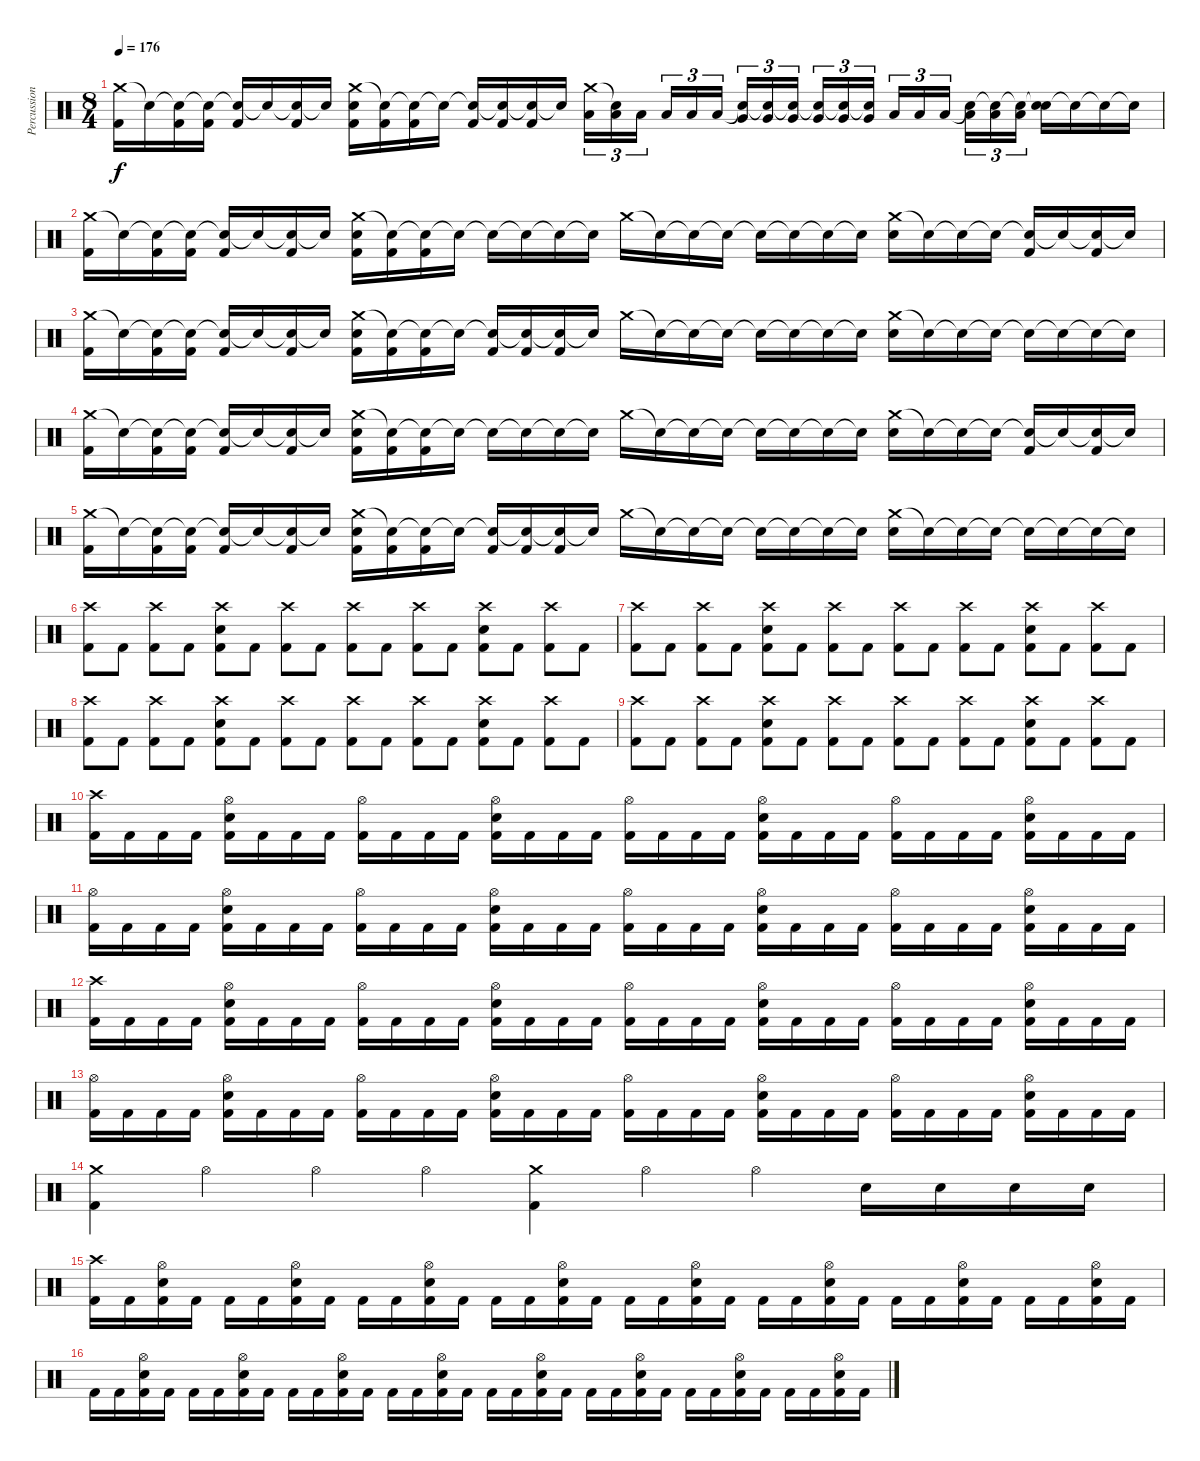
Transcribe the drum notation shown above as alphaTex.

\track ("Percussions" "Percussion") {instrument percussion}
\staff {score}
\articulation defaults
\ts (8 4)
\tempo 176
\clef neutral
\ks c
("Crash medium (hit)" "Kick (hit) 2").16{dy f} "Snare (hit)"{t}.16 ("Snare (hit)"{t} "Kick (hit) 2").16 ("Snare (hit)"{t} "Kick (hit) 2").16 ("Snare (hit)"{t} "Kick (hit) 2").16 "Snare (hit)"{t}.16 ("Snare (hit)"{t} "Kick (hit) 2").16 "Snare (hit)"{t}.16 ("Crash medium (hit)" "Electric Snare (hit)" "Kick (hit) 2").16 ("Snare (hit)"{t} "Kick (hit) 2").16 ("Snare (hit)"{t} "Kick (hit) 2").16 "Snare (hit)"{t}.16 ("Snare (hit)"{t} "Kick (hit) 2").16 ("Snare (hit)"{t} "Kick (hit) 2").16 ("Snare (hit)"{t} "Kick (hit) 2").16 "Snare (hit)"{t}.16 ("Crash medium (hit)" "Low Tom (hit)").16{tu (3 2)} ("Snare (hit)"{t} "Low Tom (hit)").16{tu (3 2)} "Low Tom (hit)".16{tu (3 2)} "Low Tom (hit)".16{tu (3 2)} "Low Tom (hit)".16{tu (3 2)} "Low Tom (hit)".16{tu (3 2)} ("Snare (hit)"{t} "Very Low Tom (hit)").16{tu (3 2)} ("Snare (hit)"{t} "Very Low Tom (hit)").16{tu (3 2)} ("Snare (hit)"{t} "Very Low Tom (hit)").16{tu (3 2)} ("Snare (hit)"{t} "Very Low Tom (hit)").16{tu (3 2)} ("Snare (hit)"{t} "Very Low Tom (hit)").16{tu (3 2)} ("Snare (hit)"{t} "Very Low Tom (hit)").16{tu (3 2)} "Low Floor Tom (hit)".16{tu (3 2)} "Low Floor Tom (hit)".16{tu (3 2)} "Low Floor Tom (hit)".16{tu (3 2)} ("Snare (hit)"{t} "Low Floor Tom (hit)").16{tu (3 2)} ("Snare (hit)"{t} "Low Floor Tom (hit)").16{tu (3 2)} ("Snare (hit)"{t} "Low Floor Tom (hit)").16{tu (3 2)} ("Snare (hit)"{t} "Electric Snare (hit)").16 "Snare (hit)"{t}.16 "Snare (hit)"{t}.16 "Snare (hit)"{t}.16 |
("Crash medium (hit)" "Kick (hit) 2").16 "Snare (hit)"{t}.16 ("Snare (hit)"{t} "Kick (hit) 2").16 ("Snare (hit)"{t} "Kick (hit) 2").16 ("Snare (hit)"{t} "Kick (hit) 2").16 "Snare (hit)"{t}.16 ("Snare (hit)"{t} "Kick (hit) 2").16 "Snare (hit)"{t}.16 ("Crash medium (hit)" "Electric Snare (hit)" "Kick (hit) 2").16 ("Snare (hit)"{t} "Kick (hit) 2").16 ("Snare (hit)"{t} "Kick (hit) 2").16 "Snare (hit)"{t}.16 "Snare (hit)"{t}.16 "Snare (hit)"{t}.16 "Snare (hit)"{t}.16 "Snare (hit)"{t}.16 "Crash medium (hit)".16 "Snare (hit)"{t}.16 "Snare (hit)"{t}.16 "Snare (hit)"{t}.16 "Snare (hit)"{t}.16 "Snare (hit)"{t}.16 "Snare (hit)"{t}.16 "Snare (hit)"{t}.16 ("Crash medium (hit)" "Electric Snare (hit)").16 "Snare (hit)"{t}.16 "Snare (hit)"{t}.16 "Snare (hit)"{t}.16 ("Snare (hit)"{t} "Kick (hit) 2").16 "Snare (hit)"{t}.16 ("Snare (hit)"{t} "Kick (hit) 2").16 "Snare (hit)"{t}.16 |
("Crash medium (hit)" "Kick (hit) 2").16 "Snare (hit)"{t}.16 ("Snare (hit)"{t} "Kick (hit) 2").16 ("Snare (hit)"{t} "Kick (hit) 2").16 ("Snare (hit)"{t} "Kick (hit) 2").16 "Snare (hit)"{t}.16 ("Snare (hit)"{t} "Kick (hit) 2").16 "Snare (hit)"{t}.16 ("Crash medium (hit)" "Electric Snare (hit)" "Kick (hit) 2").16 ("Snare (hit)"{t} "Kick (hit) 2").16 ("Snare (hit)"{t} "Kick (hit) 2").16 "Snare (hit)"{t}.16 ("Snare (hit)"{t} "Kick (hit) 2").16 ("Snare (hit)"{t} "Kick (hit) 2").16 ("Snare (hit)"{t} "Kick (hit) 2").16 "Snare (hit)"{t}.16 "Crash medium (hit)".16 "Snare (hit)"{t}.16 "Snare (hit)"{t}.16 "Snare (hit)"{t}.16 "Snare (hit)"{t}.16 "Snare (hit)"{t}.16 "Snare (hit)"{t}.16 "Snare (hit)"{t}.16 ("Crash medium (hit)" "Electric Snare (hit)").16 "Snare (hit)"{t}.16 "Snare (hit)"{t}.16 "Snare (hit)"{t}.16 "Snare (hit)"{t}.16 "Snare (hit)"{t}.16 "Snare (hit)"{t}.16 "Snare (hit)"{t}.16 |
("Crash medium (hit)" "Kick (hit) 2").16 "Snare (hit)"{t}.16 ("Snare (hit)"{t} "Kick (hit) 2").16 ("Snare (hit)"{t} "Kick (hit) 2").16 ("Snare (hit)"{t} "Kick (hit) 2").16 "Snare (hit)"{t}.16 ("Snare (hit)"{t} "Kick (hit) 2").16 "Snare (hit)"{t}.16 ("Crash medium (hit)" "Electric Snare (hit)" "Kick (hit) 2").16 ("Snare (hit)"{t} "Kick (hit) 2").16 ("Snare (hit)"{t} "Kick (hit) 2").16 "Snare (hit)"{t}.16 "Snare (hit)"{t}.16 "Snare (hit)"{t}.16 "Snare (hit)"{t}.16 "Snare (hit)"{t}.16 "Crash medium (hit)".16 "Snare (hit)"{t}.16 "Snare (hit)"{t}.16 "Snare (hit)"{t}.16 "Snare (hit)"{t}.16 "Snare (hit)"{t}.16 "Snare (hit)"{t}.16 "Snare (hit)"{t}.16 ("Crash medium (hit)" "Electric Snare (hit)").16 "Snare (hit)"{t}.16 "Snare (hit)"{t}.16 "Snare (hit)"{t}.16 ("Snare (hit)"{t} "Kick (hit) 2").16 "Snare (hit)"{t}.16 ("Snare (hit)"{t} "Kick (hit) 2").16 "Snare (hit)"{t}.16 |
("Crash medium (hit)" "Kick (hit) 2").16 "Snare (hit)"{t}.16 ("Snare (hit)"{t} "Kick (hit) 2").16 ("Snare (hit)"{t} "Kick (hit) 2").16 ("Snare (hit)"{t} "Kick (hit) 2").16 "Snare (hit)"{t}.16 ("Snare (hit)"{t} "Kick (hit) 2").16 "Snare (hit)"{t}.16 ("Crash medium (hit)" "Electric Snare (hit)" "Kick (hit) 2").16 ("Snare (hit)"{t} "Kick (hit) 2").16 ("Snare (hit)"{t} "Kick (hit) 2").16 "Snare (hit)"{t}.16 ("Snare (hit)"{t} "Kick (hit) 2").16 ("Snare (hit)"{t} "Kick (hit) 2").16 ("Snare (hit)"{t} "Kick (hit) 2").16 "Snare (hit)"{t}.16 "Crash medium (hit)".16 "Snare (hit)"{t}.16 "Snare (hit)"{t}.16 "Snare (hit)"{t}.16 "Snare (hit)"{t}.16 "Snare (hit)"{t}.16 "Snare (hit)"{t}.16 "Snare (hit)"{t}.16 ("Crash medium (hit)" "Electric Snare (hit)").16 "Snare (hit)"{t}.16 "Snare (hit)"{t}.16 "Snare (hit)"{t}.16 "Snare (hit)"{t}.16 "Snare (hit)"{t}.16 "Snare (hit)"{t}.16 "Snare (hit)"{t}.16 |
("Crash high (hit)" "Kick (hit) 2").8 "Kick (hit) 2".8 ("Crash high (hit)" "Kick (hit) 2").8 "Kick (hit) 2".8 ("Crash high (hit)" "Electric Snare (hit)" "Kick (hit) 2").8 "Kick (hit) 2".8 ("Crash high (hit)" "Kick (hit) 2").8 "Kick (hit) 2".8 ("Crash high (hit)" "Kick (hit) 2").8 "Kick (hit) 2".8 ("Crash high (hit)" "Kick (hit) 2").8 "Kick (hit) 2".8 ("Crash high (hit)" "Electric Snare (hit)" "Kick (hit) 2").8 "Kick (hit) 2".8 ("Crash high (hit)" "Kick (hit) 2").8 "Kick (hit) 2".8 |
("Crash high (hit)" "Kick (hit) 2").8 "Kick (hit) 2".8 ("Crash high (hit)" "Kick (hit) 2").8 "Kick (hit) 2".8 ("Crash high (hit)" "Electric Snare (hit)" "Kick (hit) 2").8 "Kick (hit) 2".8 ("Crash high (hit)" "Kick (hit) 2").8 "Kick (hit) 2".8 ("Crash high (hit)" "Kick (hit) 2").8 "Kick (hit) 2".8 ("Crash high (hit)" "Kick (hit) 2").8 "Kick (hit) 2".8 ("Crash high (hit)" "Electric Snare (hit)" "Kick (hit) 2").8 "Kick (hit) 2".8 ("Crash high (hit)" "Kick (hit) 2").8 "Kick (hit) 2".8 |
("Crash high (hit)" "Kick (hit) 2").8 "Kick (hit) 2".8 ("Crash high (hit)" "Kick (hit) 2").8 "Kick (hit) 2".8 ("Crash high (hit)" "Electric Snare (hit)" "Kick (hit) 2").8 "Kick (hit) 2".8 ("Crash high (hit)" "Kick (hit) 2").8 "Kick (hit) 2".8 ("Crash high (hit)" "Kick (hit) 2").8 "Kick (hit) 2".8 ("Crash high (hit)" "Kick (hit) 2").8 "Kick (hit) 2".8 ("Crash high (hit)" "Electric Snare (hit)" "Kick (hit) 2").8 "Kick (hit) 2".8 ("Crash high (hit)" "Kick (hit) 2").8 "Kick (hit) 2".8 |
("Crash high (hit)" "Kick (hit) 2").8 "Kick (hit) 2".8 ("Crash high (hit)" "Kick (hit) 2").8 "Kick (hit) 2".8 ("Crash high (hit)" "Electric Snare (hit)" "Kick (hit) 2").8 "Kick (hit) 2".8 ("Crash high (hit)" "Kick (hit) 2").8 "Kick (hit) 2".8 ("Crash high (hit)" "Kick (hit) 2").8 "Kick (hit) 2".8 ("Crash high (hit)" "Kick (hit) 2").8 "Kick (hit) 2".8 ("Crash high (hit)" "Electric Snare (hit)" "Kick (hit) 2").8 "Kick (hit) 2".8 ("Crash high (hit)" "Kick (hit) 2").8 "Kick (hit) 2".8 |
("Crash high (hit)" "Kick (hit) 2").16 "Kick (hit) 2".16 "Kick (hit) 2".16 "Kick (hit) 2".16 ("Hi-Hat (open)" "Electric Snare (hit)" "Kick (hit) 2").16 "Kick (hit) 2".16 "Kick (hit) 2".16 "Kick (hit) 2".16 ("Hi-Hat (open)" "Kick (hit) 2").16 "Kick (hit) 2".16 "Kick (hit) 2".16 "Kick (hit) 2".16 ("Hi-Hat (open)" "Electric Snare (hit)" "Kick (hit) 2").16 "Kick (hit) 2".16 "Kick (hit) 2".16 "Kick (hit) 2".16 ("Hi-Hat (open)" "Kick (hit) 2").16 "Kick (hit) 2".16 "Kick (hit) 2".16 "Kick (hit) 2".16 ("Hi-Hat (open)" "Electric Snare (hit)" "Kick (hit) 2").16 "Kick (hit) 2".16 "Kick (hit) 2".16 "Kick (hit) 2".16 ("Hi-Hat (open)" "Kick (hit) 2").16 "Kick (hit) 2".16 "Kick (hit) 2".16 "Kick (hit) 2".16 ("Hi-Hat (open)" "Electric Snare (hit)" "Kick (hit) 2").16 "Kick (hit) 2".16 "Kick (hit) 2".16 "Kick (hit) 2".16 |
("Hi-Hat (open)" "Kick (hit) 2").16 "Kick (hit) 2".16 "Kick (hit) 2".16 "Kick (hit) 2".16 ("Hi-Hat (open)" "Electric Snare (hit)" "Kick (hit) 2").16 "Kick (hit) 2".16 "Kick (hit) 2".16 "Kick (hit) 2".16 ("Hi-Hat (open)" "Kick (hit) 2").16 "Kick (hit) 2".16 "Kick (hit) 2".16 "Kick (hit) 2".16 ("Hi-Hat (open)" "Electric Snare (hit)" "Kick (hit) 2").16 "Kick (hit) 2".16 "Kick (hit) 2".16 "Kick (hit) 2".16 ("Hi-Hat (open)" "Kick (hit) 2").16 "Kick (hit) 2".16 "Kick (hit) 2".16 "Kick (hit) 2".16 ("Hi-Hat (open)" "Electric Snare (hit)" "Kick (hit) 2").16 "Kick (hit) 2".16 "Kick (hit) 2".16 "Kick (hit) 2".16 ("Hi-Hat (open)" "Kick (hit) 2").16 "Kick (hit) 2".16 "Kick (hit) 2".16 "Kick (hit) 2".16 ("Hi-Hat (open)" "Electric Snare (hit)" "Kick (hit) 2").16 "Kick (hit) 2".16 "Kick (hit) 2".16 "Kick (hit) 2".16 |
("Crash high (hit)" "Kick (hit) 2").16 "Kick (hit) 2".16 "Kick (hit) 2".16 "Kick (hit) 2".16 ("Hi-Hat (open)" "Electric Snare (hit)" "Kick (hit) 2").16 "Kick (hit) 2".16 "Kick (hit) 2".16 "Kick (hit) 2".16 ("Hi-Hat (open)" "Kick (hit) 2").16 "Kick (hit) 2".16 "Kick (hit) 2".16 "Kick (hit) 2".16 ("Hi-Hat (open)" "Electric Snare (hit)" "Kick (hit) 2").16 "Kick (hit) 2".16 "Kick (hit) 2".16 "Kick (hit) 2".16 ("Hi-Hat (open)" "Kick (hit) 2").16 "Kick (hit) 2".16 "Kick (hit) 2".16 "Kick (hit) 2".16 ("Hi-Hat (open)" "Electric Snare (hit)" "Kick (hit) 2").16 "Kick (hit) 2".16 "Kick (hit) 2".16 "Kick (hit) 2".16 ("Hi-Hat (open)" "Kick (hit) 2").16 "Kick (hit) 2".16 "Kick (hit) 2".16 "Kick (hit) 2".16 ("Hi-Hat (open)" "Electric Snare (hit)" "Kick (hit) 2").16 "Kick (hit) 2".16 "Kick (hit) 2".16 "Kick (hit) 2".16 |
("Hi-Hat (open)" "Kick (hit) 2").16 "Kick (hit) 2".16 "Kick (hit) 2".16 "Kick (hit) 2".16 ("Hi-Hat (open)" "Electric Snare (hit)" "Kick (hit) 2").16 "Kick (hit) 2".16 "Kick (hit) 2".16 "Kick (hit) 2".16 ("Hi-Hat (open)" "Kick (hit) 2").16 "Kick (hit) 2".16 "Kick (hit) 2".16 "Kick (hit) 2".16 ("Hi-Hat (open)" "Electric Snare (hit)" "Kick (hit) 2").16 "Kick (hit) 2".16 "Kick (hit) 2".16 "Kick (hit) 2".16 ("Hi-Hat (open)" "Kick (hit) 2").16 "Kick (hit) 2".16 "Kick (hit) 2".16 "Kick (hit) 2".16 ("Hi-Hat (open)" "Electric Snare (hit)" "Kick (hit) 2").16 "Kick (hit) 2".16 "Kick (hit) 2".16 "Kick (hit) 2".16 ("Hi-Hat (open)" "Kick (hit) 2").16 "Kick (hit) 2".16 "Kick (hit) 2".16 "Kick (hit) 2".16 ("Hi-Hat (open)" "Electric Snare (hit)" "Kick (hit) 2").16 "Kick (hit) 2".16 "Kick (hit) 2".16 "Kick (hit) 2".16 |
("Crash medium (hit)" "Kick (hit) 2").4 "Hi-Hat (open)".4 "Hi-Hat (open)".4 "Hi-Hat (open)".4 ("Crash medium (hit)" "Kick (hit) 2").4 "Hi-Hat (open)".4 "Hi-Hat (open)".4 "Electric Snare (hit)".16 "Electric Snare (hit)".16 "Electric Snare (hit)".16 "Electric Snare (hit)".16 |
("Crash high (hit)" "Kick (hit) 2").16 "Kick (hit) 2".16 ("Hi-Hat (open)" "Electric Snare (hit)" "Kick (hit) 2").16 "Kick (hit) 2".16 "Kick (hit) 2".16 "Kick (hit) 2".16 ("Hi-Hat (open)" "Electric Snare (hit)" "Kick (hit) 2").16 "Kick (hit) 2".16 "Kick (hit) 2".16 "Kick (hit) 2".16 ("Hi-Hat (open)" "Electric Snare (hit)" "Kick (hit) 2").16 "Kick (hit) 2".16 "Kick (hit) 2".16 "Kick (hit) 2".16 ("Hi-Hat (open)" "Electric Snare (hit)" "Kick (hit) 2").16 "Kick (hit) 2".16 "Kick (hit) 2".16 "Kick (hit) 2".16 ("Hi-Hat (open)" "Electric Snare (hit)" "Kick (hit) 2").16 "Kick (hit) 2".16 "Kick (hit) 2".16 "Kick (hit) 2".16 ("Hi-Hat (open)" "Electric Snare (hit)" "Kick (hit) 2").16 "Kick (hit) 2".16 "Kick (hit) 2".16 "Kick (hit) 2".16 ("Hi-Hat (open)" "Electric Snare (hit)" "Kick (hit) 2").16 "Kick (hit) 2".16 "Kick (hit) 2".16 "Kick (hit) 2".16 ("Hi-Hat (open)" "Electric Snare (hit)" "Kick (hit) 2").16 "Kick (hit) 2".16 |
"Kick (hit) 2".16 "Kick (hit) 2".16 ("Hi-Hat (open)" "Electric Snare (hit)" "Kick (hit) 2").16 "Kick (hit) 2".16 "Kick (hit) 2".16 "Kick (hit) 2".16 ("Hi-Hat (open)" "Electric Snare (hit)" "Kick (hit) 2").16 "Kick (hit) 2".16 "Kick (hit) 2".16 "Kick (hit) 2".16 ("Hi-Hat (open)" "Electric Snare (hit)" "Kick (hit) 2").16 "Kick (hit) 2".16 "Kick (hit) 2".16 "Kick (hit) 2".16 ("Hi-Hat (open)" "Electric Snare (hit)" "Kick (hit) 2").16 "Kick (hit) 2".16 "Kick (hit) 2".16 "Kick (hit) 2".16 ("Hi-Hat (open)" "Electric Snare (hit)" "Kick (hit) 2").16 "Kick (hit) 2".16 "Kick (hit) 2".16 "Kick (hit) 2".16 ("Hi-Hat (open)" "Electric Snare (hit)" "Kick (hit) 2").16 "Kick (hit) 2".16 "Kick (hit) 2".16 "Kick (hit) 2".16 ("Hi-Hat (open)" "Electric Snare (hit)" "Kick (hit) 2").16 "Kick (hit) 2".16 "Kick (hit) 2".16 "Kick (hit) 2".16 ("Hi-Hat (open)" "Electric Snare (hit)" "Kick (hit) 2").16 "Kick (hit) 2".16
